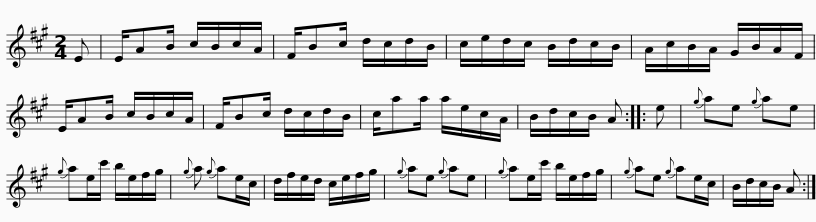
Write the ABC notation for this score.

X:1
L:1/8
M:2/4
I:linebreak $
K:A
V:1 treble
V:1
 E | E/AB/ c/B/c/A/ | F/Bc/ d/c/d/B/ | c/e/d/c/ B/d/c/B/ | A/c/B/A/ G/B/A/F/ | %5
 E/AB/ c/B/c/A/ | F/Bc/ d/c/d/B/ |$ c/aa/ a/e/c/A/ | B/d/c/B/ A :: e | %10
{g} ae{g} ae |{g} ae/c'/ b/e/f/g/ |{g} a{g} ae/c/ | d/f/e/d/ c/e/f/g/ |${g} ae{g} ae | %15
{g} ae/c'/ b/e/f/g/ |{g} ae{g} ae/c/ | B/d/c/B/ A :| %18
